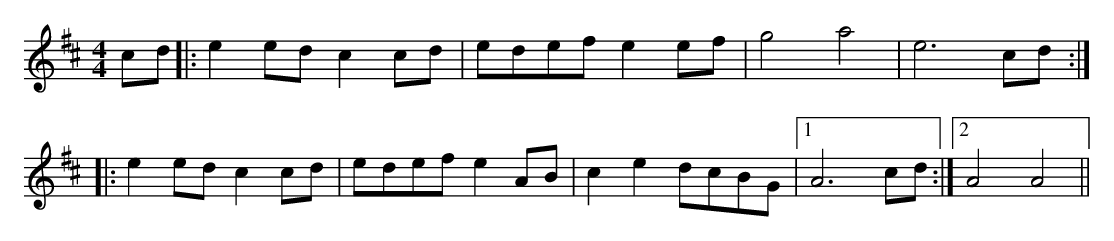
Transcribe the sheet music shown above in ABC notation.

X:1
M:4/4
K:Amix
cd|:e2ed c2cd|edef e2ef|g4 a4|e6 cd:|
|:e2ed c2cd|edef e2AB|c2e2 dcBG|1 A6 cd:|2 A4 A4||
